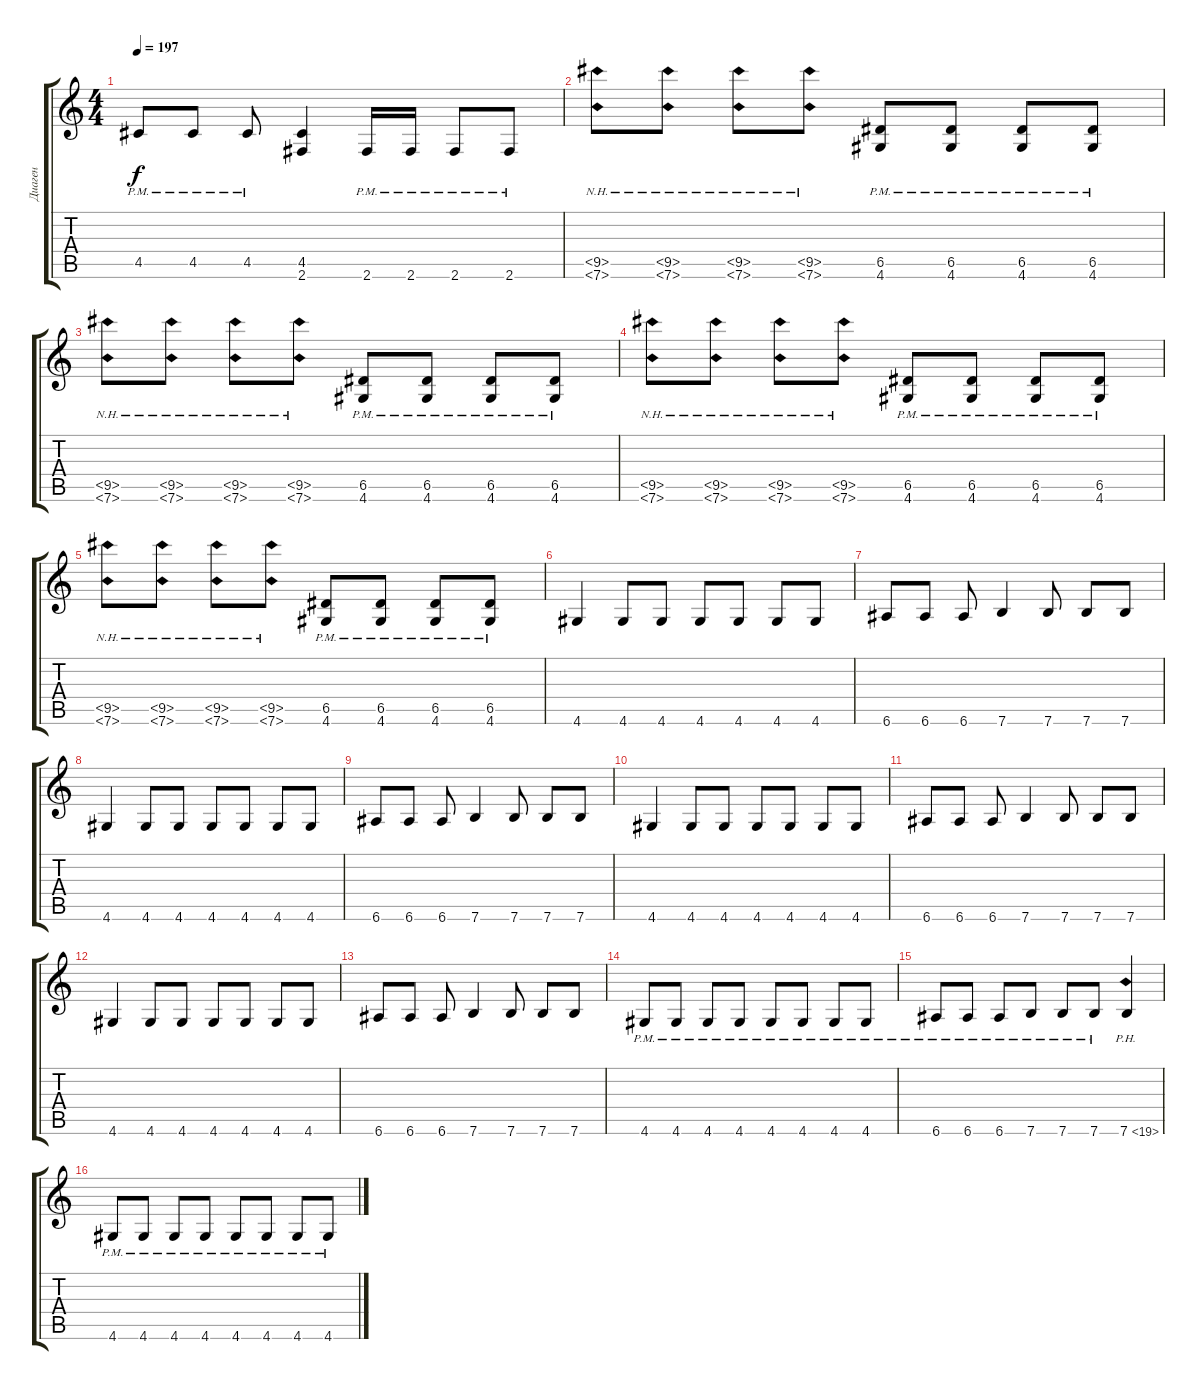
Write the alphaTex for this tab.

\track ("Диаген" "Диаген") {instrument distortionguitar}
\staff {score tabs}
\tuning (E4 B3 G3 D3 A2 E2) {hide}
\ts (4 4)
\tempo 197
\clef g2
\ks c
4.5{pm}.8{dy f} 4.5{pm}.8 4.5{pm}.8 (4.5 2.6).4 2.6{pm}.16 2.6{pm}.16 2.6{pm}.8 2.6{pm}.8 |
(9.5{nh} 7.6{nh}).8 (9.5{nh} 7.6{nh}).8 (9.5{nh} 7.6{nh}).8 (9.5{nh} 7.6{nh}).8 (6.5{pm} 4.6{pm}).8 (6.5{pm} 4.6{pm}).8 (6.5{pm} 4.6{pm}).8 (6.5{pm} 4.6{pm}).8 |
(9.5{nh} 7.6{nh}).8 (9.5{nh} 7.6{nh}).8 (9.5{nh} 7.6{nh}).8 (9.5{nh} 7.6{nh}).8 (6.5{pm} 4.6{pm}).8 (6.5{pm} 4.6{pm}).8 (6.5{pm} 4.6{pm}).8 (6.5{pm} 4.6{pm}).8 |
(9.5{nh} 7.6{nh}).8 (9.5{nh} 7.6{nh}).8 (9.5{nh} 7.6{nh}).8 (9.5{nh} 7.6{nh}).8 (6.5{pm} 4.6{pm}).8 (6.5{pm} 4.6{pm}).8 (6.5{pm} 4.6{pm}).8 (6.5{pm} 4.6{pm}).8 |
(9.5{nh} 7.6{nh}).8 (9.5{nh} 7.6{nh}).8 (9.5{nh} 7.6{nh}).8 (9.5{nh} 7.6{nh}).8 (6.5{pm} 4.6{pm}).8 (6.5{pm} 4.6{pm}).8 (6.5{pm} 4.6{pm}).8 (6.5{pm} 4.6{pm}).8 |
4.6.4 4.6.8 4.6.8 4.6.8 4.6.8 4.6.8 4.6.8 |
6.6.8 6.6.8 6.6.8 7.6.4 7.6.8 7.6.8 7.6.8 |
4.6.4 4.6.8 4.6.8 4.6.8 4.6.8 4.6.8 4.6.8 |
6.6.8 6.6.8 6.6.8 7.6.4 7.6.8 7.6.8 7.6.8 |
4.6.4 4.6.8 4.6.8 4.6.8 4.6.8 4.6.8 4.6.8 |
6.6.8 6.6.8 6.6.8 7.6.4 7.6.8 7.6.8 7.6.8 |
4.6.4 4.6.8 4.6.8 4.6.8 4.6.8 4.6.8 4.6.8 |
6.6.8 6.6.8 6.6.8 7.6.4 7.6.8 7.6.8 7.6.8 |
4.6{pm}.8 4.6{pm}.8 4.6{pm}.8 4.6{pm}.8 4.6{pm}.8 4.6{pm}.8 4.6{pm}.8 4.6{pm}.8 |
6.6{pm}.8 6.6{pm}.8 6.6{pm}.8 7.6{pm}.8 7.6{pm}.8 7.6{pm}.8 7.6{ph 12}.4 |
4.6{pm}.8 4.6{pm}.8 4.6{pm}.8 4.6{pm}.8 4.6{pm}.8 4.6{pm}.8 4.6{pm}.8 4.6{pm}.8
